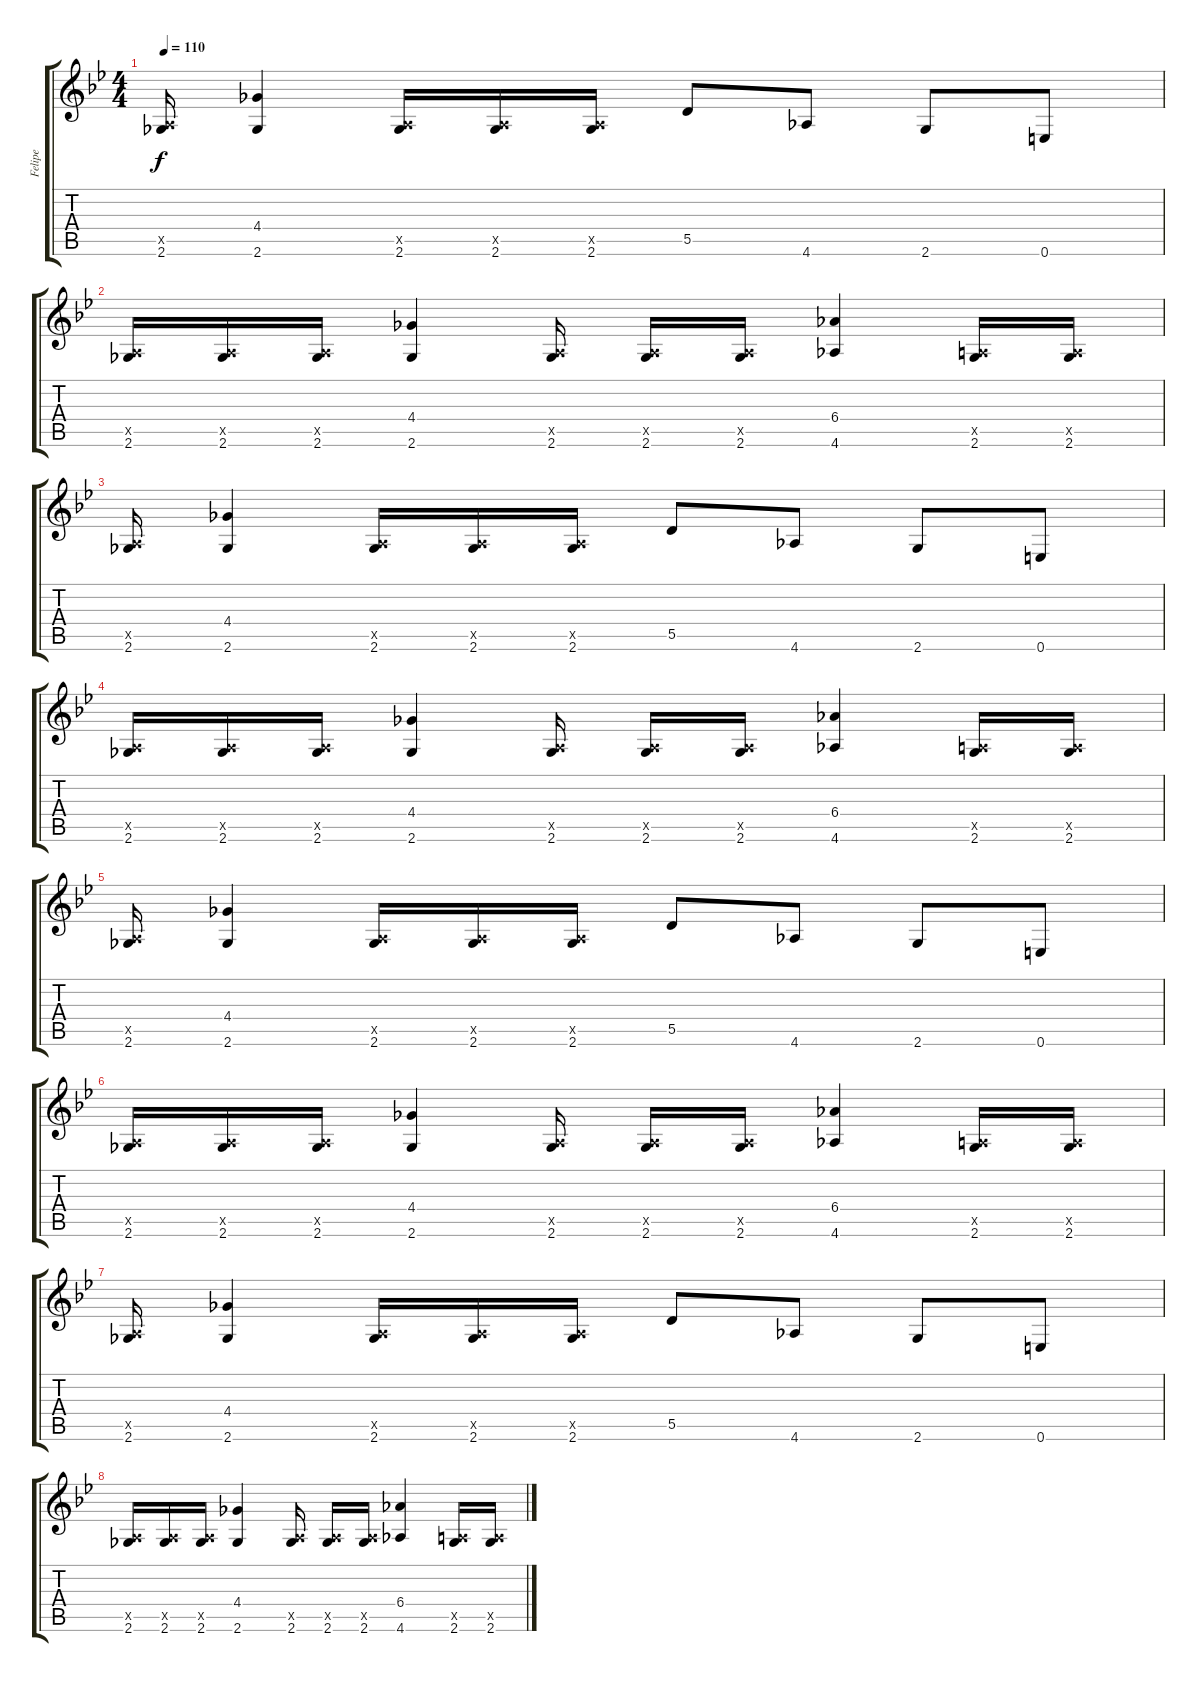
\track ("Felipe" "Felipe") {instrument overdrivenguitar}
\staff {score tabs}
\tuning (E4 B3 G3 D3 A2 E2) {hide}
\ts (4 4)
\tempo 110
\clef g2
\ks bb
(0.5{x} 2.6).16{dy f} (4.4 2.6).4 (0.5{x} 2.6).16 (0.5{x} 2.6).16 (0.5{x} 2.6).16 5.5.8 4.6.8 2.6.8 0.6.8 |
(0.5{x} 2.6).16 (0.5{x} 2.6).16 (0.5{x} 2.6).16 (4.4 2.6).4 (0.5{x} 2.6).16 (0.5{x} 2.6).16 (0.5{x} 2.6).16 (6.4 4.6).4 (0.5{x} 2.6).16 (0.5{x} 2.6).16 |
(0.5{x} 2.6).16 (4.4 2.6).4 (0.5{x} 2.6).16 (0.5{x} 2.6).16 (0.5{x} 2.6).16 5.5.8 4.6.8 2.6.8 0.6.8 |
(0.5{x} 2.6).16 (0.5{x} 2.6).16 (0.5{x} 2.6).16 (4.4 2.6).4 (0.5{x} 2.6).16 (0.5{x} 2.6).16 (0.5{x} 2.6).16 (6.4 4.6).4 (0.5{x} 2.6).16 (0.5{x} 2.6).16 |
(0.5{x} 2.6).16 (4.4 2.6).4 (0.5{x} 2.6).16 (0.5{x} 2.6).16 (0.5{x} 2.6).16 5.5.8 4.6.8 2.6.8 0.6.8 |
(0.5{x} 2.6).16 (0.5{x} 2.6).16 (0.5{x} 2.6).16 (4.4 2.6).4 (0.5{x} 2.6).16 (0.5{x} 2.6).16 (0.5{x} 2.6).16 (6.4 4.6).4 (0.5{x} 2.6).16 (0.5{x} 2.6).16 |
(0.5{x} 2.6).16 (4.4 2.6).4 (0.5{x} 2.6).16 (0.5{x} 2.6).16 (0.5{x} 2.6).16 5.5.8 4.6.8 2.6.8 0.6.8 |
(0.5{x} 2.6).16 (0.5{x} 2.6).16 (0.5{x} 2.6).16 (4.4 2.6).4 (0.5{x} 2.6).16 (0.5{x} 2.6).16 (0.5{x} 2.6).16 (6.4 4.6).4 (0.5{x} 2.6).16 (0.5{x} 2.6).16
